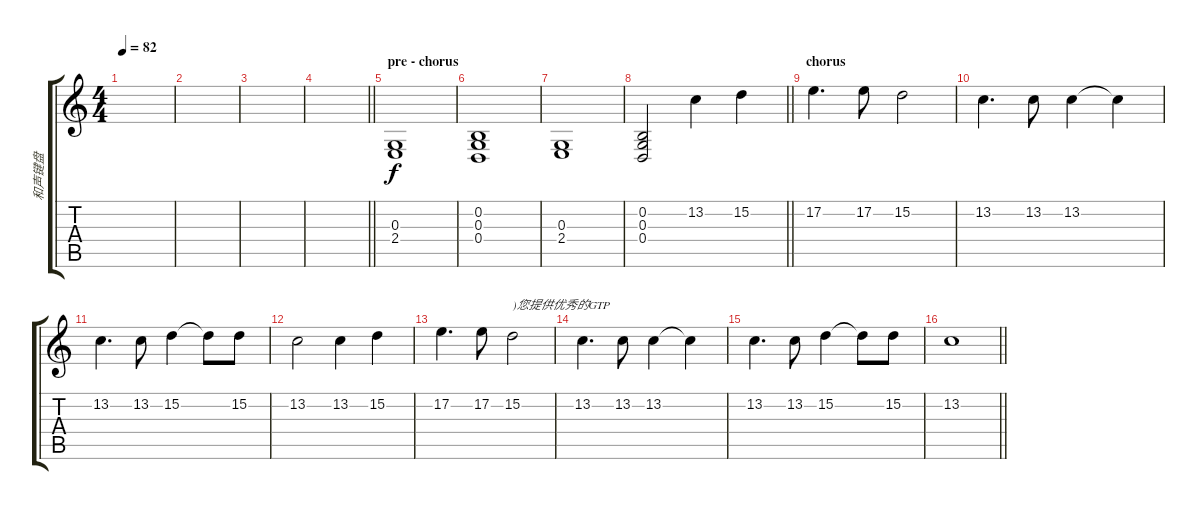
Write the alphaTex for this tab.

\track ("和声键盘" "和声键盘") {instrument stringensemble2}
\staff {score tabs}
\tuning (E4 B3 G3 D3 A2 E2) {hide}
\ts (4 4)
\tempo 82
\clef g2
\ks c
|
|
|
\barLineRight lightlight
|
\section ("" "pre - chorus")
(0.3 2.4).1 |
(0.2 0.3 0.4).1 |
(0.3 2.4).1 |
\barLineRight lightlight
(0.2 0.3 0.4).2 13.2.4{volume 7 instrument stringensemble1} 15.2.4 |
\section ("" "chorus")
17.2.4{d} 17.2.8 15.2.2 |
13.2.4{d} 13.2.8 13.2.4 13.2{t}.4 |
13.2.4{d} 13.2.8 15.2.4 15.2{t}.8 15.2.8 |
13.2.2 13.2.4 15.2.4 |
17.2.4{d} 17.2.8 15.2.2{txt ")您提供优秀的GTP"} |
13.2.4{d} 13.2.8 13.2.4 13.2{t}.4 |
13.2.4{d} 13.2.8 15.2.4 15.2{t}.8 15.2.8 |
\barLineRight lightlight
13.2.1
